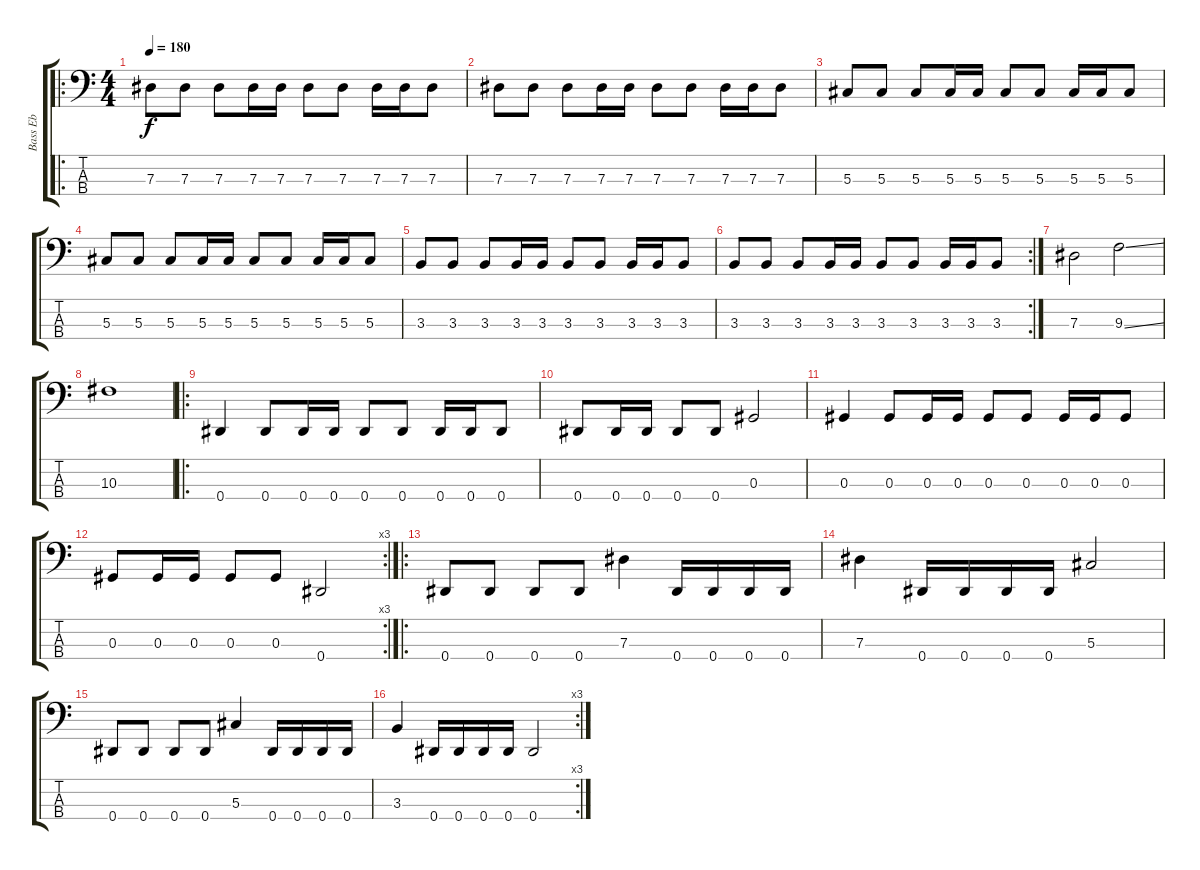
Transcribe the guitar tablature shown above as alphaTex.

\track ("Bass Eb" "Bass Eb") {instrument electricbasspick}
\staff {score tabs}
\tuning (Gb2 Db2 Ab1 Eb1) {hide}
\ro
\ts (4 4)
\tempo 180
\clef f4
\ks c
7.3.8{dy f} 7.3.8 7.3.8 7.3.16 7.3.16 7.3.8 7.3.8 7.3.16 7.3.16 7.3.8 |
7.3.8 7.3.8 7.3.8 7.3.16 7.3.16 7.3.8 7.3.8 7.3.16 7.3.16 7.3.8 |
5.3.8 5.3.8 5.3.8 5.3.16 5.3.16 5.3.8 5.3.8 5.3.16 5.3.16 5.3.8 |
5.3.8 5.3.8 5.3.8 5.3.16 5.3.16 5.3.8 5.3.8 5.3.16 5.3.16 5.3.8 |
3.3.8 3.3.8 3.3.8 3.3.16 3.3.16 3.3.8 3.3.8 3.3.16 3.3.16 3.3.8 |
\rc 2
3.3.8 3.3.8 3.3.8 3.3.16 3.3.16 3.3.8 3.3.8 3.3.16 3.3.16 3.3.8 |
7.3.2 9.3{ss}.2 |
10.3.1 |
\ro
0.4.4 0.4.8 0.4.16 0.4.16 0.4.8 0.4.8 0.4.16 0.4.16 0.4.8 |
0.4.8 0.4.16 0.4.16 0.4.8 0.4.8 0.3.2 |
0.3.4 0.3.8 0.3.16 0.3.16 0.3.8 0.3.8 0.3.16 0.3.16 0.3.8 |
\rc 3
0.3.8 0.3.16 0.3.16 0.3.8 0.3.8 0.4.2 |
\ro
0.4.8 0.4.8 0.4.8 0.4.8 7.3.4 0.4.16 0.4.16 0.4.16 0.4.16 |
7.3.4 0.4.16 0.4.16 0.4.16 0.4.16 5.3.2 |
0.4.8 0.4.8 0.4.8 0.4.8 5.3.4 0.4.16 0.4.16 0.4.16 0.4.16 |
\rc 3
3.3.4 0.4.16 0.4.16 0.4.16 0.4.16 0.4.2
